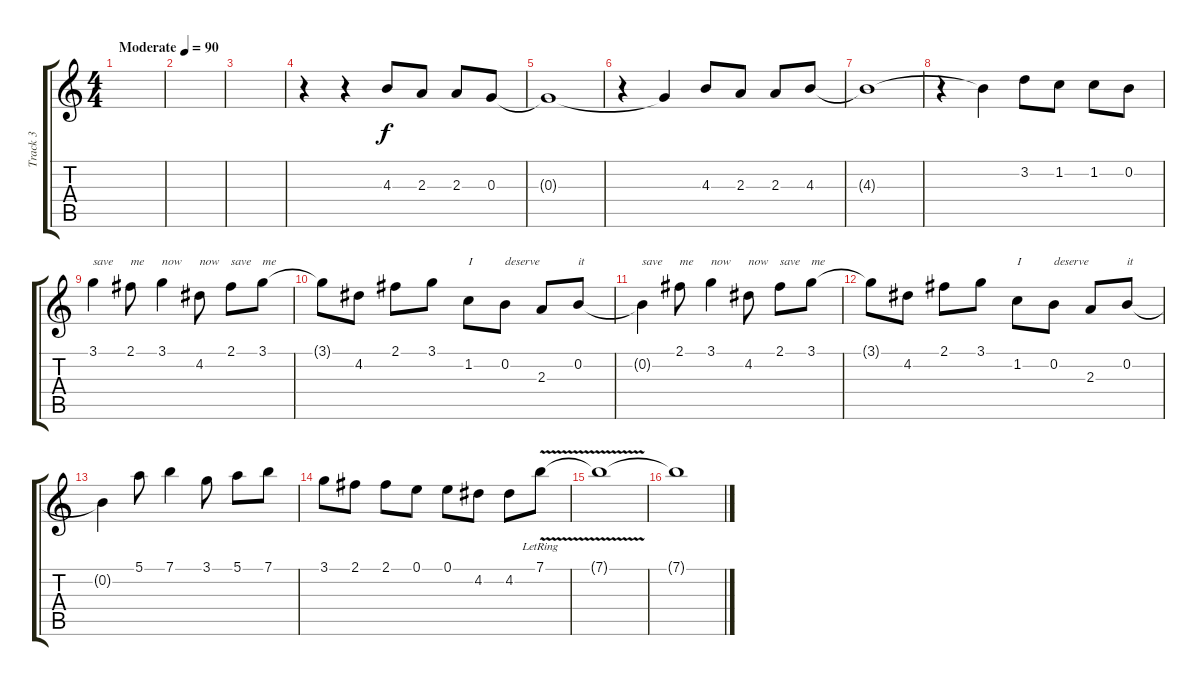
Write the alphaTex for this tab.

\track ("Track 3" "Track 3") {instrument overdrivenguitar}
\staff {score tabs}
\tuning (E4 B3 G3 D3 A2 E2) {hide}
\ts (4 4)
\tempo (90 "Moderate")
\clef g2
\ks c
|
|
|
r.4 r.4 4.3.8 2.3.8 2.3.8 0.3.8 |
0.3{t}.1 |
r.4 0.3{t}.4 4.3.8 2.3.8 2.3.8 4.3.8 |
4.3{t}.1 |
r.4 4.3{t}.4 3.2.8 1.2.8 1.2.8 0.2.8 |
3.1.4{txt "save"} 2.1.8{txt "me"} 3.1.4{txt "now"} 4.2.8{txt "now"} 2.1.8{txt "save"} 3.1.8{txt "me"} |
3.1{t}.8 4.2.8 2.1.8 3.1.8 1.2.8{txt "I"} 0.2.8{txt "deserve"} 2.3.8 0.2.8{txt "it"} |
0.2{t}.4{txt "save"} 2.1.8{txt "me"} 3.1.4{txt "now"} 4.2.8{txt "now"} 2.1.8{txt "save"} 3.1.8{txt "me"} |
3.1{t}.8 4.2.8 2.1.8 3.1.8 1.2.8{txt "I"} 0.2.8{txt "deserve"} 2.3.8 0.2.8{txt "it"} |
0.2{t}.4 5.1.8 7.1.4 3.1.8 5.1.8 7.1.8 |
3.1.8 2.1.8 2.1.8 0.1.8 0.1.8 4.2.8 4.2.8 7.1{v lr}.8 |
7.1{t}.1 |
7.1{t}.1
